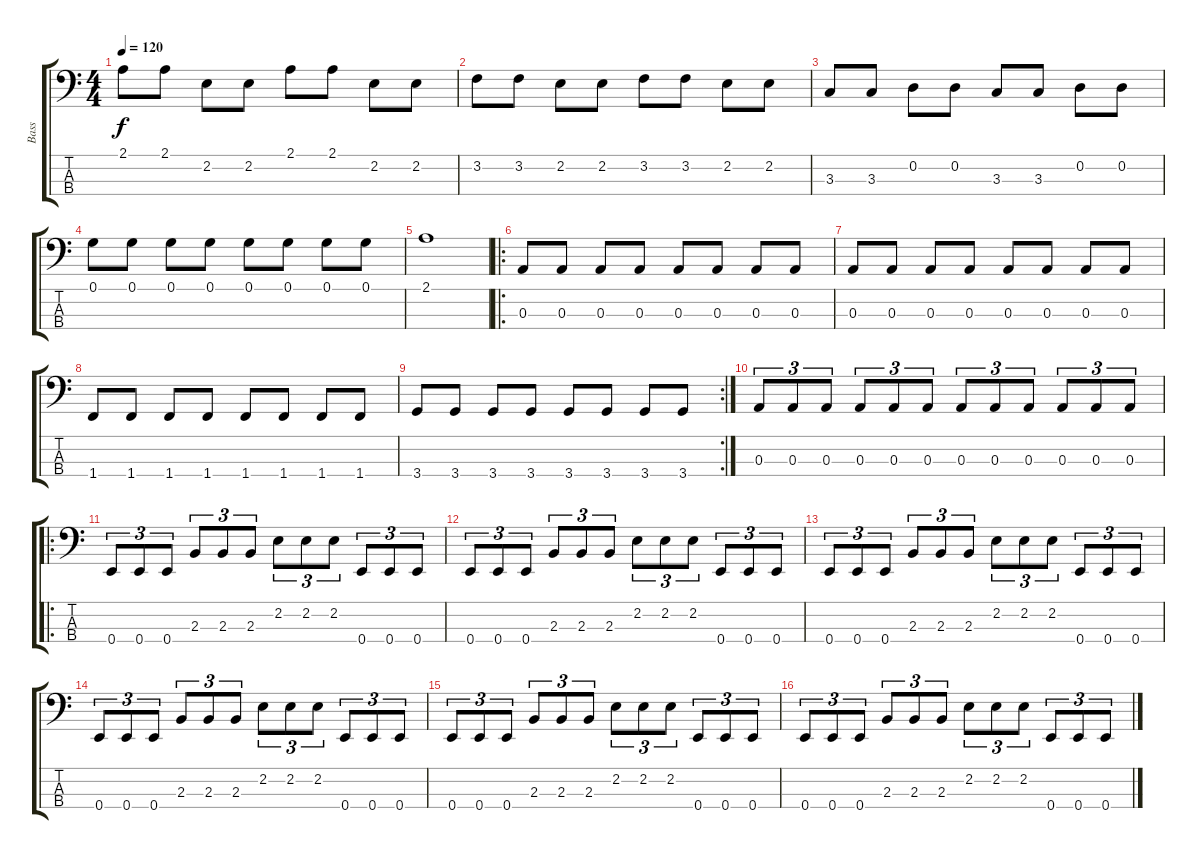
\track ("Bass" "Bass") {instrument electricbasspick}
\staff {score tabs}
\tuning (G2 D2 A1 E1) {hide}
\ts (4 4)
\tempo 120
\clef f4
\ks c
2.1.8{dy f} 2.1.8 2.2.8 2.2.8 2.1.8 2.1.8 2.2.8 2.2.8 |
3.2.8 3.2.8 2.2.8 2.2.8 3.2.8 3.2.8 2.2.8 2.2.8 |
3.3.8 3.3.8 0.2.8 0.2.8 3.3.8 3.3.8 0.2.8 0.2.8 |
0.1.8 0.1.8 0.1.8 0.1.8 0.1.8 0.1.8 0.1.8 0.1.8 |
2.1.1 |
\ro
0.3.8{instrument electricbasspick} 0.3.8 0.3.8 0.3.8 0.3.8 0.3.8 0.3.8 0.3.8 |
0.3.8 0.3.8 0.3.8 0.3.8 0.3.8 0.3.8 0.3.8 0.3.8 |
1.4.8 1.4.8 1.4.8 1.4.8 1.4.8 1.4.8 1.4.8 1.4.8 |
\rc 2
3.4.8 3.4.8 3.4.8 3.4.8 3.4.8 3.4.8 3.4.8 3.4.8 |
0.3.8{tu (3 2)} 0.3.8{tu (3 2)} 0.3.8{tu (3 2)} 0.3.8{tu (3 2)} 0.3.8{tu (3 2)} 0.3.8{tu (3 2)} 0.3.8{tu (3 2)} 0.3.8{tu (3 2)} 0.3.8{tu (3 2)} 0.3.8{tu (3 2)} 0.3.8{tu (3 2)} 0.3.8{tu (3 2)} |
\ro
0.4.8{tu (3 2)} 0.4.8{tu (3 2)} 0.4.8{tu (3 2)} 2.3.8{tu (3 2)} 2.3.8{tu (3 2)} 2.3.8{tu (3 2)} 2.2.8{tu (3 2)} 2.2.8{tu (3 2)} 2.2.8{tu (3 2)} 0.4.8{tu (3 2)} 0.4.8{tu (3 2)} 0.4.8{tu (3 2)} |
0.4.8{tu (3 2)} 0.4.8{tu (3 2)} 0.4.8{tu (3 2)} 2.3.8{tu (3 2)} 2.3.8{tu (3 2)} 2.3.8{tu (3 2)} 2.2.8{tu (3 2)} 2.2.8{tu (3 2)} 2.2.8{tu (3 2)} 0.4.8{tu (3 2)} 0.4.8{tu (3 2)} 0.4.8{tu (3 2)} |
0.4.8{tu (3 2)} 0.4.8{tu (3 2)} 0.4.8{tu (3 2)} 2.3.8{tu (3 2)} 2.3.8{tu (3 2)} 2.3.8{tu (3 2)} 2.2.8{tu (3 2)} 2.2.8{tu (3 2)} 2.2.8{tu (3 2)} 0.4.8{tu (3 2)} 0.4.8{tu (3 2)} 0.4.8{tu (3 2)} |
0.4.8{tu (3 2)} 0.4.8{tu (3 2)} 0.4.8{tu (3 2)} 2.3.8{tu (3 2)} 2.3.8{tu (3 2)} 2.3.8{tu (3 2)} 2.2.8{tu (3 2)} 2.2.8{tu (3 2)} 2.2.8{tu (3 2)} 0.4.8{tu (3 2)} 0.4.8{tu (3 2)} 0.4.8{tu (3 2)} |
0.4.8{tu (3 2)} 0.4.8{tu (3 2)} 0.4.8{tu (3 2)} 2.3.8{tu (3 2)} 2.3.8{tu (3 2)} 2.3.8{tu (3 2)} 2.2.8{tu (3 2)} 2.2.8{tu (3 2)} 2.2.8{tu (3 2)} 0.4.8{tu (3 2)} 0.4.8{tu (3 2)} 0.4.8{tu (3 2)} |
0.4.8{tu (3 2)} 0.4.8{tu (3 2)} 0.4.8{tu (3 2)} 2.3.8{tu (3 2)} 2.3.8{tu (3 2)} 2.3.8{tu (3 2)} 2.2.8{tu (3 2)} 2.2.8{tu (3 2)} 2.2.8{tu (3 2)} 0.4.8{tu (3 2)} 0.4.8{tu (3 2)} 0.4.8{tu (3 2)}
